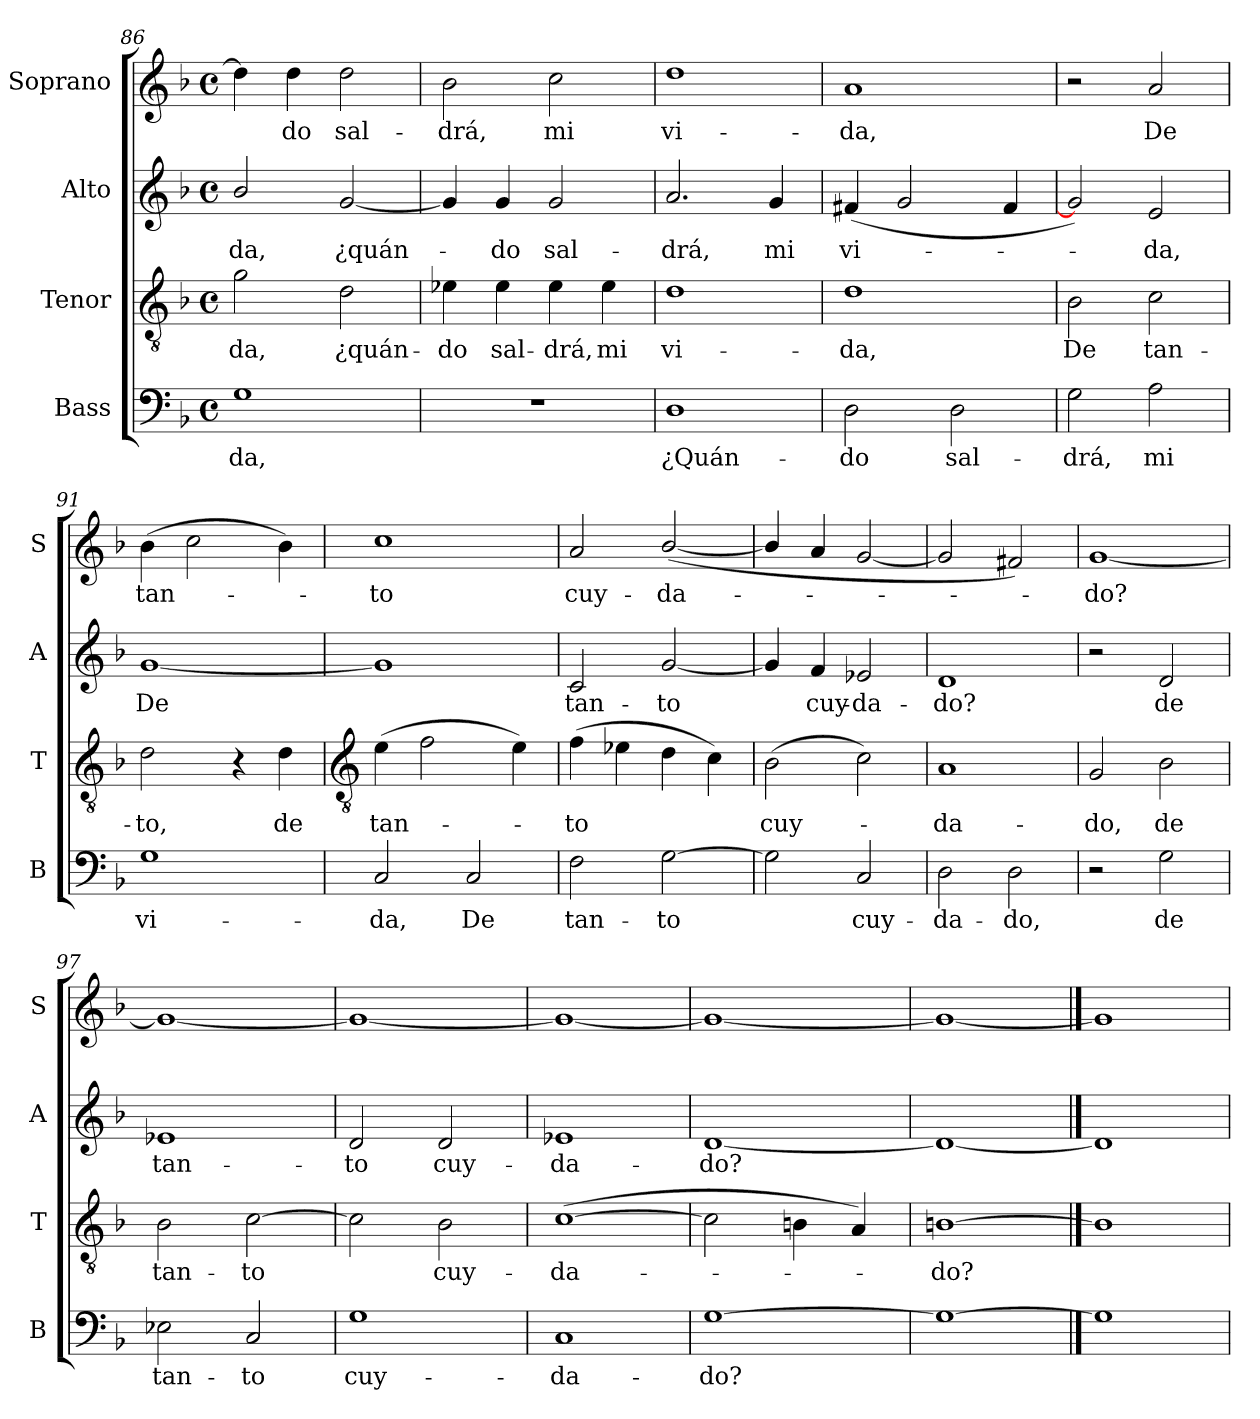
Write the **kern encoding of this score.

**kern	**text	**kern	**text	**kern	**text	**kern	**text
*part4	*part4	*part3	*part3	*part2	*part2	*part1	*part1
*staff4	*staff4	*staff3	*staff3	*staff2	*staff2	*staff1	*staff1
*I"Bass	*	*I"Tenor	*	*I"Alto	*	*I"Soprano	*
*I'B	*	*I'T	*	*I'A	*	*I'S	*
*clefF4	*	*clefGv2	*	*clefG2	*	*clefG2	*
*k[b-]	*	*k[b-]	*	*k[b-]	*	*k[b-]	*
*F:	*	*F:	*	*F:	*	*F:	*
*M4/4	*	*M4/4	*	*M4/4	*	*M4/4	*
*met(c)	*	*met(c)	*	*met(c)	*	*met(c)	*
=86	=86	=86	=86	=86	=86	=86	=86
!	!LO:LY:b	!	!LO:LY:b	!	!LO:LY:b	!	!
1G	-da,	2g	da,	2b-/	-da,	4dd]	.
!	!	!	!	!	!	!	!LO:LY:b
.	.	.	.	.	.	4dd	do
!	!	!	!LO:LY:b	!	!LO:LY:b	!	!LO:LY:b
.	.	2d	¿quán-	[2g	¿quán-	2dd	sal-
=87	=87	=87	=87	=87	=87	=87	=87
!	!	!	!LO:LY:b	!	!	!	!LO:LY:b
1r	.	4e-X	-do	4g]	.	2b-	-drá,
!	!	!	!LO:LY:b	!	!LO:LY:b	!	!
.	.	4e-	sal-	4g	do	.	.
!	!	!	!LO:LY:b	!	!LO:LY:b	!	!LO:LY:b
.	.	4e-	-drá,	2g	sal-	2cc	mi
!	!	!	!LO:LY:b	!	!	!	!
.	.	4e-	mi	.	.	.	.
=88	=88	=88	=88	=88	=88	=88	=88
!	!LO:LY:b	!	!LO:LY:b	!	!LO:LY:b	!	!LO:LY:b
1D	¿Quán-	1d	vi-	2.a	-drá,	1dd	vi-
!	!	!	!	!	!LO:LY:b	!	!
.	.	.	.	4g	mi	.	.
=89	=89	=89	=89	=89	=89	=89	=89
!	!LO:LY:b	!	!LO:LY:b	!	!LO:LY:b	!	!LO:LY:b
2D	-do	1d	-da,	(<4f#X	vi-	1a	-da,
.	.	.	.	2g	.	.	.
!	!LO:LY:b	!	!	!	!	!	!
2D	sal-	.	.	.	.	.	.
.	.	.	.	4f#	.	.	.
=90	=90	=90	=90	=90	=90	=90	=90
!	!LO:LY:b	!	!LO:LY:b	!	!	!	!
2G	-drá,	2B-	De	2g])	.	2r	.
!	!LO:LY:b	!	!LO:LY:b	!	!LO:LY:b	!	!LO:LY:b
2A	mi	2c	tan-	2e	da,	2a	De
=91	=91	=91	=91	=91	=91	=91	=91
!	!LO:LY:b	!	!LO:LY:b	!	!LO:LY:b	!	!LO:LY:b
1G	vi-	2d	-to,	[1g	De	(>4b-	tan-
.	.	.	.	.	.	2cc	.
.	.	4r	.	.	.	.	.
!	!	!	!LO:LY:b	!	!	!	!
.	.	4d	de	.	.	4b-)	.
!!LO:LB:g=z
=92	=92	=92	=92	=92	=92	=92	=92
*	*	*clefGv2	*	*	*	*	*
!	!LO:LY:b	!	!LO:LY:b	!	!	!	!LO:LY:b
2C	-da,	(>4e	tan-	1g]	.	1cc	to
.	.	2f	.	.	.	.	.
!	!LO:LY:b	!	!	!	!	!	!
2C	De	.	.	.	.	.	.
.	.	4e)	.	.	.	.	.
=93	=93	=93	=93	=93	=93	=93	=93
!	!LO:LY:b	!	!LO:LY:b	!	!LO:LY:b	!	!LO:LY:b
2F	tan-	(>4f	to	2c	tan-	2a	cuy-
.	.	4e-X	.	.	.	.	.
!	!LO:LY:b	!	!	!	!LO:LY:b	!	!LO:LY:b
[2G	-to	4d	.	[2g	-to	(<[2b-/	-da-
.	.	4c)	.	.	.	.	.
=94	=94	=94	=94	=94	=94	=94	=94
!	!	!	!LO:LY:b	!	!	!	!
2G]	.	(>2B-	cuy-	4g]	.	4b-/]	.
!	!	!	!	!	!LO:LY:b	!	!
.	.	.	.	4f	cuy-	4a	.
!	!LO:LY:b	!	!	!	!LO:LY:b	!	!
2C	cuy-	2c)	.	2e-X	-da-	[2g	.
=95	=95	=95	=95	=95	=95	=95	=95
!	!LO:LY:b	!	!LO:LY:b	!	!LO:LY:b	!	!
2D	-da-	1A	da-	1d	-do?	2g]	.
!	!LO:LY:b	!	!	!	!	!	!
2D	-do,	.	.	.	.	2f#X)	.
=96	=96	=96	=96	=96	=96	=96	=96
!	!	!	!LO:LY:b	!	!	!	!LO:LY:b
2r	.	2G	-do,	2r	.	[1g	do?
!	!LO:LY:b	!	!LO:LY:b	!	!LO:LY:b	!	!
2G	de	2B-	de	2d	de	.	.
=97	=97	=97	=97	=97	=97	=97	=97
!	!LO:LY:b	!	!LO:LY:b	!	!LO:LY:b	!	!
2E-X	tan-	2B-	tan-	1e-X	tan-	1g_	.
!	!LO:LY:b	!	!LO:LY:b	!	!	!	!
2C	-to	[2c	-to	.	.	.	.
=98	=98	=98	=98	=98	=98	=98	=98
!	!LO:LY:b	!	!	!	!LO:LY:b	!	!
1G	cuy-	2c]	.	2d	-to	1g_	.
!	!	!	!LO:LY:b	!	!LO:LY:b	!	!
.	.	2B-	cuy-	2d	cuy-	.	.
=99	=99	=99	=99	=99	=99	=99	=99
!	!LO:LY:b	!	!LO:LY:b	!	!LO:LY:b	!	!
1C	-da-	(>[1c	-da-	1e-	-da-	1g_	.
=100	=100	=100	=100	=100	=100	=100	=100
!	!LO:LY:b	!	!	!	!LO:LY:b	!	!
[1G	-do?	2c]	.	[1d	-do?	1g_	.
.	.	4Bn	.	.	.	.	.
.	.	4A)	.	.	.	.	.
=101	=101	=101	=101	=101	=101	=101	=101
!	!	!	!LO:LY:b	!	!	!	!
1G_	.	[1Bn	do?	1d_	.	1g_	.
==102	==102	==102	==102	==102	==102	==102	==102
1G]	.	1B]	.	1d]	.	1g]	.
=	=	=	=	=	=	=	=
*-	*-	*-	*-	*-	*-	*-	*-
